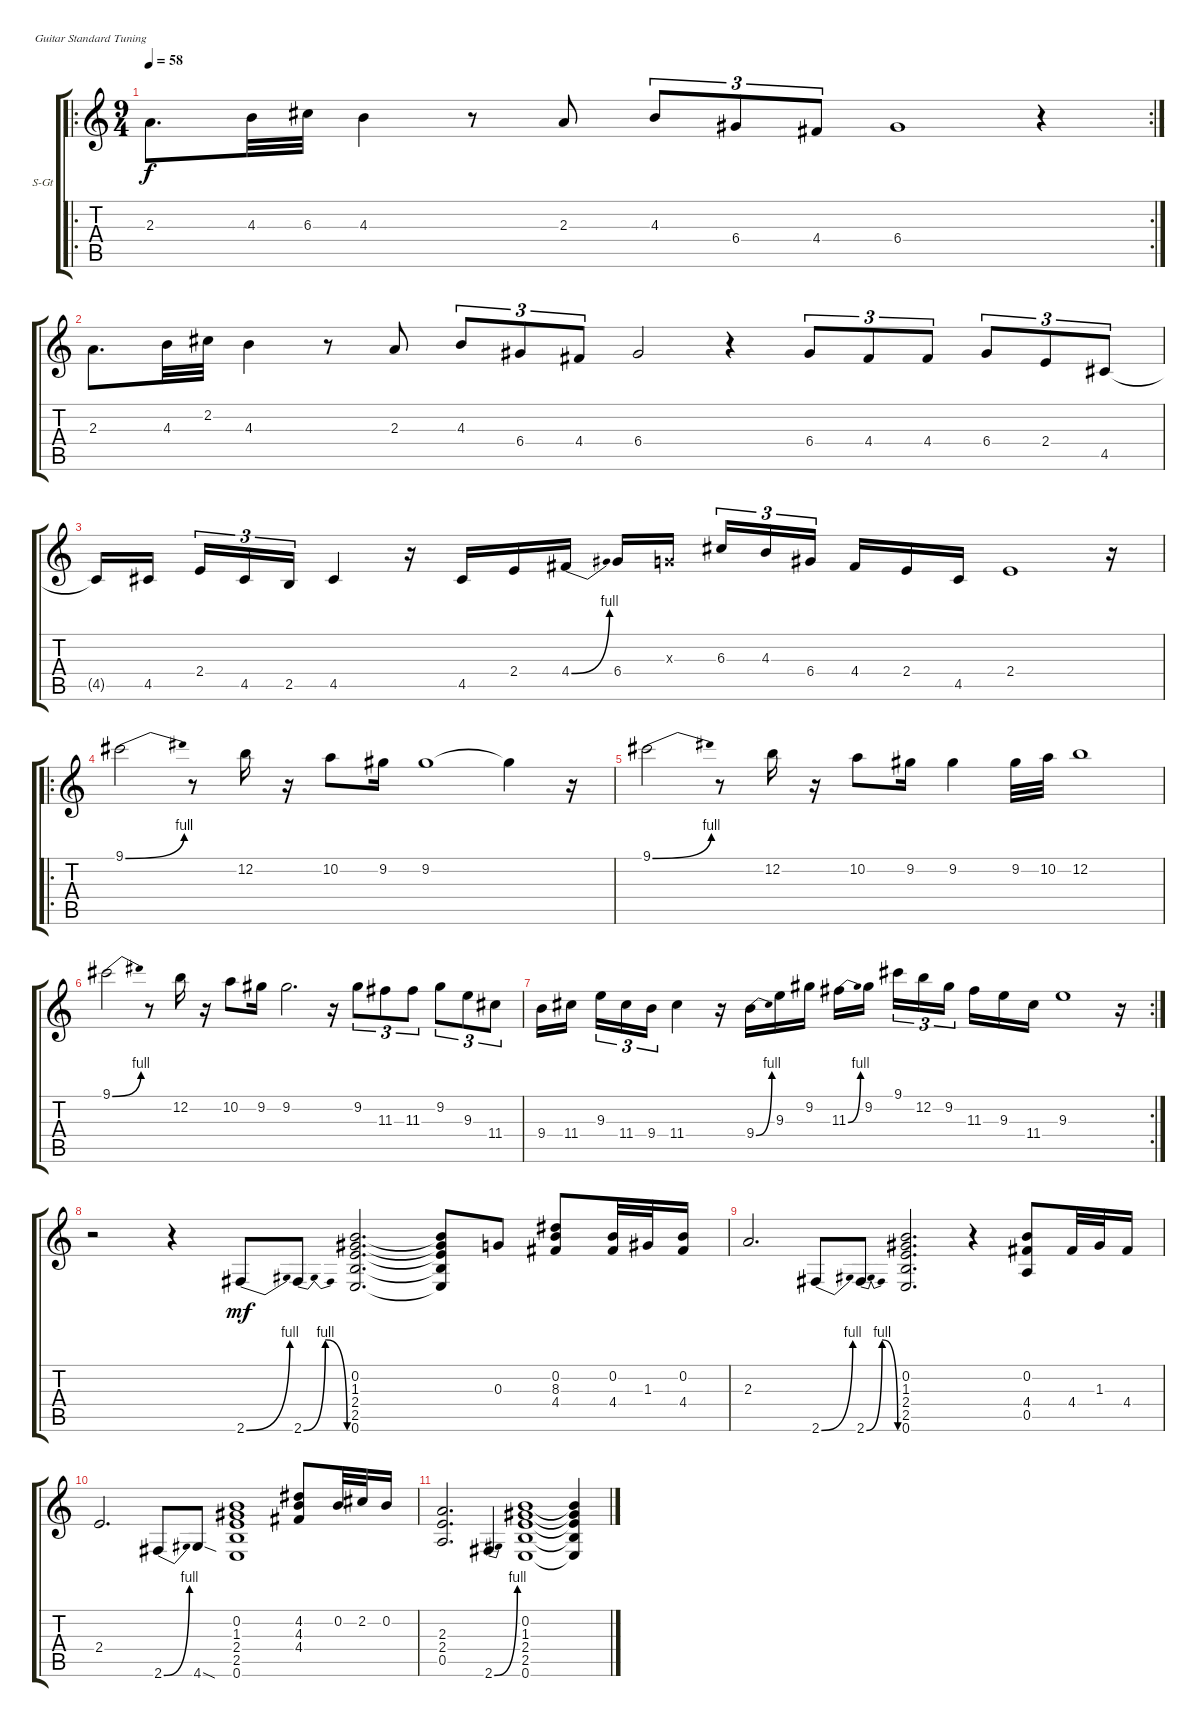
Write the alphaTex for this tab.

\defaultSystemsLayout 4
\bracketExtendMode groupsimilarinstruments
\firstSystemTrackNameOrientation horizontal
\otherSystemsTrackNameOrientation horizontal
\track ("Steel Guitar" "S-Gt") {instrument acousticguitarsteel}
\staff {score tabs}
\tuning (E4 B3 G3 D3 A2 E2)
\ro
\rc 2
\ts (9 4)
\tempo 58
\clef g2
\scale
0.386318
\ks c
2.3.8{d dy f} 4.3.32 6.3.32 4.3.4 r.8 2.3.8 4.3.8{tu (3 2)} 6.4.8{tu (3 2)} 4.4.8{tu (3 2)} 6.4.1 r.4 |
2.3.8{d} 4.3.32 2.2.32 4.3.4 r.8 2.3.8 4.3.8{tu (3 2)} 6.4.8{tu (3 2)} 4.4.8{tu (3 2)} 6.4.2 r.4 6.4.8{tu (3 2)} 4.4.8{tu (3 2)} 4.4.8{tu (3 2)} 6.4.8{tu (3 2)} 2.4.8{tu (3 2)} 4.5.8{tu (3 2)} |
4.5{t}.16 4.5.16 2.4.16{tu (3 2)} 4.5.16{tu (3 2)} 2.5.16{tu (3 2)} 4.5.4 r.16 4.5.16 2.4.16 4.4{be (bend 0 0 60 4)}.16 6.4.16 0.3{x}.16 6.3.16{tu (3 2)} 4.3.16{tu (3 2)} 6.4.16{tu (3 2)} 4.4.16 2.4.16 4.5.16 2.4.1 r.16 |
\ro
9.1{be (bend 0 0 60 4)}.2 r.8 12.2.16 r.16 10.2.8 9.2.16 9.2.1 9.2{t}.4 r.16 |
9.1{be (bend 0 0 60 4)}.2 r.8 12.2.16 r.16 10.2.8 9.2.16 9.2.4 9.2.32 10.2.32 12.2.1 |
9.1{be (bend 0 0 60 4)}.2 r.8 12.2.16 r.16 10.2.8 9.2.16 9.2.2{d} r.16 9.2.8{tu (3 2)} 11.3.8{tu (3 2)} 11.3.8{tu (3 2)} 9.2.8{tu (3 2)} 9.3.8{tu (3 2)} 11.4.8{tu (3 2)} |
\rc 2
9.4.16 11.4.16 9.3.16{tu (3 2)} 11.4.16{tu (3 2)} 9.4.16{tu (3 2)} 11.4.4 r.16 9.4{be (bend 0 0 60 4)}.16 9.3.16 9.2.16 11.3{be (bend 0 0 60 4)}.16 9.2.16 9.1.16{tu (3 2)} 12.2.16{tu (3 2)} 9.2.16{tu (3 2)} 11.3.16 9.3.16 11.4.16 9.3.1 r.16 |
r.2 r.4 2.6{be (bend 0 0 15 4)}.8{dy mf} 2.6{be (bendrelease 0 0 10.2 4 20.4 4 30 0)}.8 (0.6 2.5 2.4 1.3 0.2).2{d} (0.2{t} 1.3{t} 2.4{t} 2.5{t} 0.6{t}).8 0.3.8 (8.3 4.4 0.2).8 (0.2 4.4).32 1.3.32 (0.2 4.4).16 |
2.3.2{d} 2.6{be (bend 0 0 15 4)}.8 2.6{be (bendrelease 0 0 10.2 4 20.4 4 30 0)}.8 (0.6 2.5 2.4 1.3 0.2).2{d} r.4 (0.2 4.4 0.5).8 4.4.32 1.3.32 4.4.16 |
2.4.2{d} 2.6{be (bend 0 0 15 4)}.8 4.6{sod}.8 (0.6 2.5 2.4 1.3 0.2).1 (4.2 4.3 4.4).8 0.2.32 2.2.32 0.2.16 |
(0.5 2.4 2.3).2{d} 2.6{be (bend 0 0 15 4)}.4 (0.6 2.5 2.4 1.3 0.2).1 (0.2{t} 1.3{t} 2.4{t} 2.5{t} 0.6{t}).4
